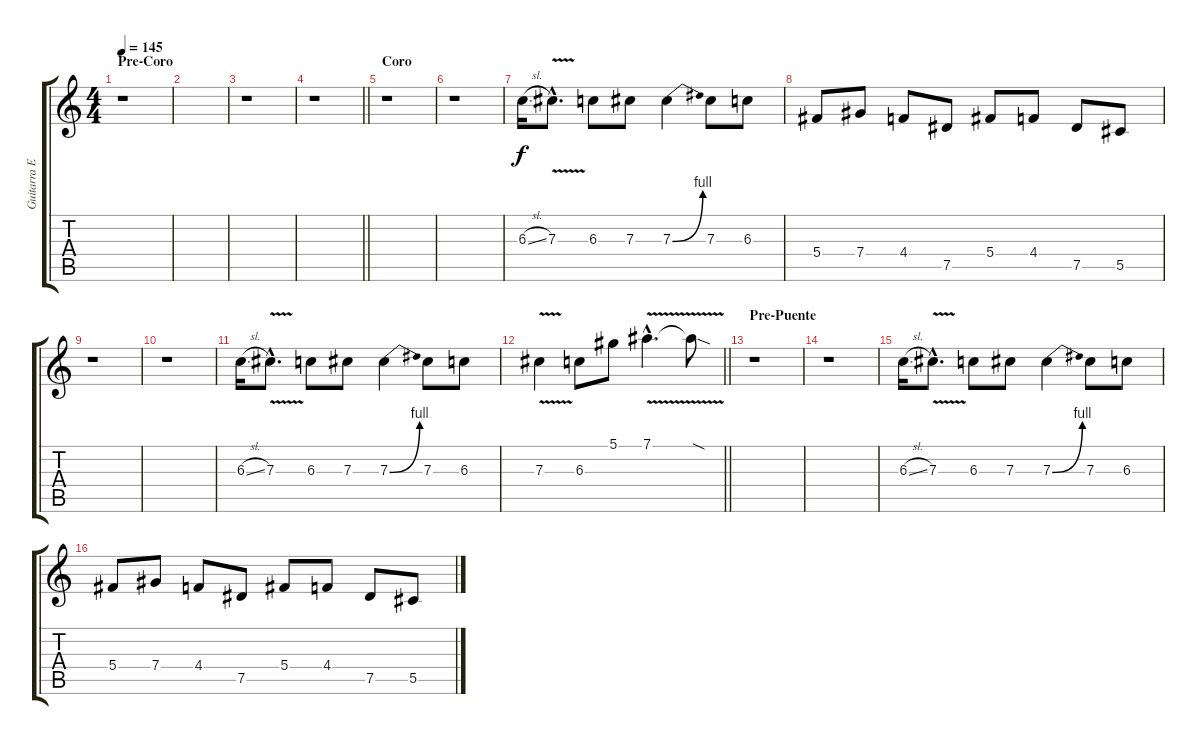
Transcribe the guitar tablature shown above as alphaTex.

\track ("Guitarra Extra" "Guitarra E") {instrument distortionguitar}
\staff {score tabs}
\tuning (Eb4 Bb3 Gb3 Db3 Ab2 Eb2) {hide}
\ts (4 4)
\section ("" "Pre-Coro")
\tempo 145
\clef g2
\ks c
r.1{dy f} |
|
r.1 |
\barLineRight lightlight
r.1 |
\section ("" "Coro")
r.1{instrument distortionguitar} |
r.1 |
6.3{sl}.16 7.3{v hac}.8{d} 6.3.8 7.3.8 7.3{be (bend 0 0 60 4)}.4 7.3.8 6.3.8 |
5.4.8 7.4.8 4.4.8 7.5.8 5.4.8 4.4.8 7.5.8 5.5.8 |
r.1 |
r.1 |
6.3{sl}.16 7.3{v hac}.8{d} 6.3.8 7.3.8 7.3{be (bend 0 0 60 4)}.4 7.3.8 6.3.8 |
\barLineRight lightlight
7.3{v}.4 6.3.8 5.1.8 7.1{v hac}.4{d} 7.1{sod t}.8 |
\section ("" "Pre-Puente")
r.1{instrument distortionguitar} |
r.1 |
6.3{sl}.16 7.3{v hac}.8{d} 6.3.8 7.3.8 7.3{be (bend 0 0 60 4)}.4 7.3.8 6.3.8 |
5.4.8 7.4.8 4.4.8 7.5.8 5.4.8 4.4.8 7.5.8 5.5.8
